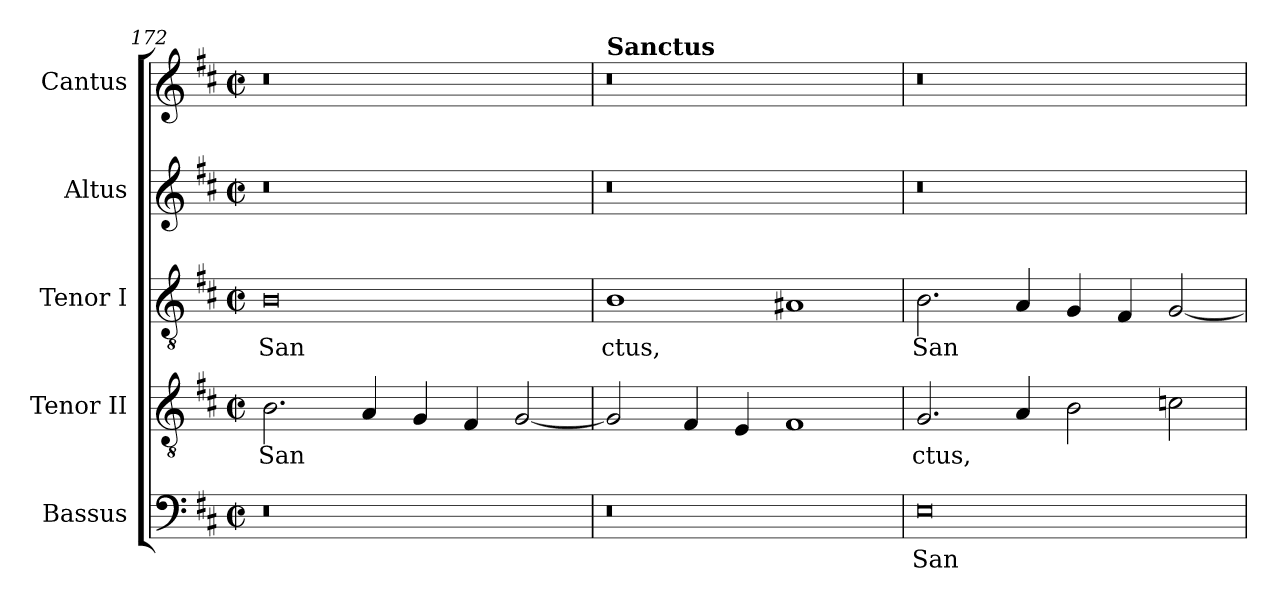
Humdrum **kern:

**kern	**text	**kern	**text	**kern	**text	**kern	**kern
*part5	*part5	*part4	*part4	*part3	*part3	*part2	*part1
*staff5	*staff5	*staff4	*staff4	*staff3	*staff3	*staff2	*staff1
*I"Bassus	*	*I"Tenor II	*	*I"Tenor I	*	*I"Altus	*I"Cantus
*I'B	*	*I'T II	*	*I'T I	*	*I'A	*I'C
*clefF4	*	*clefGv2	*	*clefGv2	*	*clefG2	*clefG2
*k[f#c#]	*	*k[f#c#]	*	*k[f#c#]	*	*k[f#c#]	*k[f#c#]
*D:	*	*D:	*	*D:	*	*D:	*D:
*M2/2	*	*M2/2	*	*M2/2	*	*M2/2	*M2/2
*met(c|)	*	*met(c|)	*	*met(c|)	*	*met(c|)	*met(c|)
=172	=172	=172	=172	=172	=172	=172	=172
!	!	!	!LO:LY:b:cj	!	!LO:LY:b:cj	!	!
0r	.	2.B\	San	0B	San	0r	0r
!	!	!	!LO:LY:b:cj	!	!	!	!
.	.	4A/	.	.	.	.	.
!	!	!	!LO:LY:b:cj	!	!	!	!
.	.	4G/	.	.	.	.	.
!	!	!	!LO:LY:b:cj	!	!	!	!
.	.	4F#/	.	.	.	.	.
!	!	!	!LO:LY:b:cj	!	!	!	!
.	.	[<2G/	.	.	.	.	.
=173	=173	=173	=173	=173	=173	=173	=173
!	!	!	!	!	!	!	!LO:TX:a:B:t=Sanctus
!	!	!	!LO:LY:b:cj	!	!LO:LY:b:cj	!	!
0r	.	2G/]	.	1B	ctus,	0r	0r
!	!	!	!LO:LY:b:cj	!	!	!	!
.	.	4F#/	.	.	.	.	.
!	!	!	!LO:LY:b:cj	!	!	!	!
.	.	4E/	.	.	.	.	.
!	!	!	!LO:LY:b:cj	!	!LO:LY:b:cj	!	!
.	.	1F#	.	1A#X	.	.	.
=174	=174	=174	=174	=174	=174	=174	=174
!	!LO:LY:b:cj	!	!LO:LY:b:cj	!	!LO:LY:b:cj	!	!
0E	San	2.G/	ctus,	2.B\	San	0r	0r
!	!	!	!LO:LY:b:cj	!	!LO:LY:b:cj	!	!
.	.	4A/	.	4A/	.	.	.
!	!	!	!LO:LY:b:cj	!	!LO:LY:b:cj	!	!
.	.	2B\	.	4G/	.	.	.
!	!	!	!	!	!LO:LY:b:cj	!	!
.	.	.	.	4F#/	.	.	.
!	!	!	!LO:LY:b:cj	!	!LO:LY:b:cj	!	!
.	.	2c\	.	[<2G/	.	.	.
=	=	=	=	=	=	=	=
*-	*-	*-	*-	*-	*-	*-	*-
